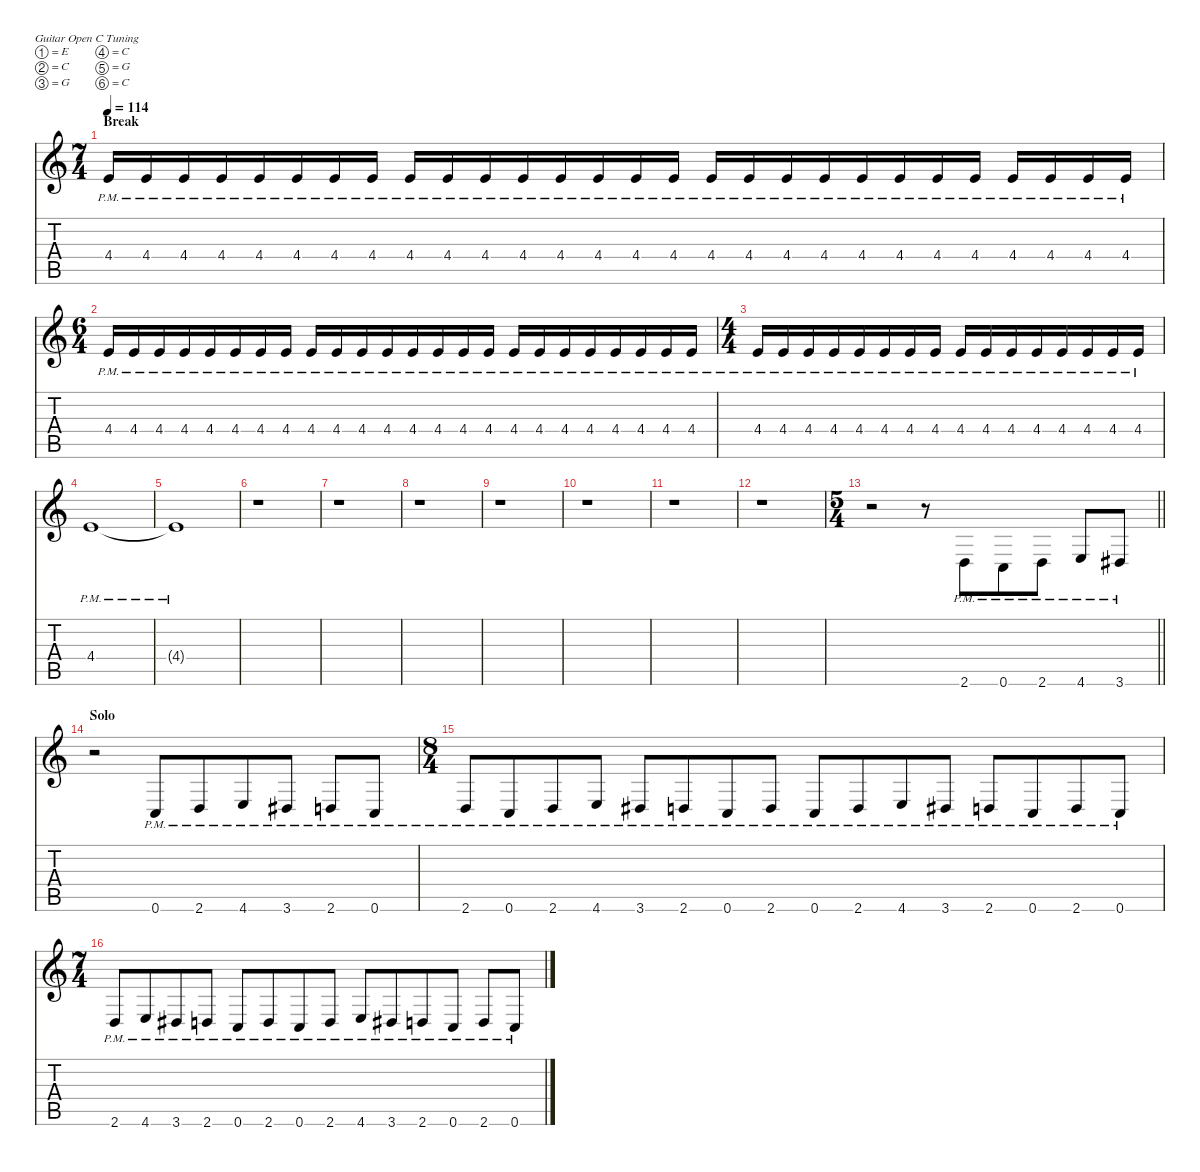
\defaultSystemsLayout 4
\hideDynamics
\bracketExtendMode nobrackets
\singleTrackTrackNamePolicy hidden
\multiTrackTrackNamePolicy hidden
\firstSystemTrackNameMode fullname
\firstSystemTrackNameOrientation horizontal
\otherSystemsTrackNameOrientation horizontal
\track ("GTR Overd 3-hid" "od.guit.") {instrument overdrivenguitar}
\staff {score tabs}
\tuning (E4 C4 G3 C3 G2 C2)
\ts (7 4)
\beaming (8 4 4 4 4)
\section ("" "Break")
\tempo 114
\clef g2
\ks c
4.4{pm}.16{dy f beam Up} 4.4{pm}.16{beam Up} 4.4{pm}.16{beam Up} 4.4{pm}.16{beam Up} 4.4{pm}.16{beam Up} 4.4{pm}.16{beam Up} 4.4{pm}.16{beam Up} 4.4{pm}.16{beam Up} 4.4{pm}.16{beam Up} 4.4{pm}.16{beam Up} 4.4{pm}.16{beam Up} 4.4{pm}.16{beam Up} 4.4{pm}.16{beam Up} 4.4{pm}.16{beam Up} 4.4{pm}.16{beam Up} 4.4{pm}.16{beam Up} 4.4{pm}.16{beam Up} 4.4{pm}.16{beam Up} 4.4{pm}.16{beam Up} 4.4{pm}.16{beam Up} 4.4{pm}.16{beam Up} 4.4{pm}.16{beam Up} 4.4{pm}.16{beam Up} 4.4{pm}.16{beam Up} 4.4{pm}.16{beam Up} 4.4{pm}.16{beam Up} 4.4{pm}.16{beam Up} 4.4{pm}.16{beam Up} |
\ts (6 4)
\beaming (8 4 4 4 4)
4.4{pm}.16{beam Up} 4.4{pm}.16{beam Up} 4.4{pm}.16{beam Up} 4.4{pm}.16{beam Up} 4.4{pm}.16{beam Up} 4.4{pm}.16{beam Up} 4.4{pm}.16{beam Up} 4.4{pm}.16{beam Up} 4.4{pm}.16{beam Up} 4.4{pm}.16{beam Up} 4.4{pm}.16{beam Up} 4.4{pm}.16{beam Up} 4.4{pm}.16{beam Up} 4.4{pm}.16{beam Up} 4.4{pm}.16{beam Up} 4.4{pm}.16{beam Up} 4.4{pm}.16{beam Up} 4.4{pm}.16{beam Up} 4.4{pm}.16{beam Up} 4.4{pm}.16{beam Up} 4.4{pm}.16{beam Up} 4.4{pm}.16{beam Up} 4.4{pm}.16{beam Up} 4.4{pm}.16{beam Up} |
\ts (4 4)
\beaming (8 4 4 4 4)
4.4{pm}.16{beam Up} 4.4{pm}.16{beam Up} 4.4{pm}.16{beam Up} 4.4{pm}.16{beam Up} 4.4{pm}.16{beam Up} 4.4{pm}.16{beam Up} 4.4{pm}.16{beam Up} 4.4{pm}.16{beam Up} 4.4{pm}.16{beam Up} 4.4{pm}.16{beam Up} 4.4{pm}.16{beam Up} 4.4{pm}.16{beam Up} 4.4{pm}.16{beam Up} 4.4{pm}.16{beam Up} 4.4{pm}.16{beam Up} 4.4{pm}.16{beam Up} |
4.4{pm}.1{beam Up} |
4.4{pm t}.1{beam Up} |
r.1{beam Down} |
r.1{beam Down} |
r.1{beam Down} |
r.1{beam Down} |
r.1{beam Down} |
r.1{beam Down} |
r.1{beam Down} |
\ts (5 4)
\beaming (8 4 4 4 4)
\barLineRight lightlight
r.2{beam Down} r.8{beam Down} 2.6{pm}.8{beam Up} 0.6{pm}.8{beam Up} 2.6{pm}.8{beam Up} 4.6{pm}.8{beam Up} 3.6{pm acc #}.8{beam Up} |
\section ("" "Solo")
r.2{beam Down} 0.6{pm}.8{beam Up} 2.6{pm}.8{beam Up} 4.6{pm}.8{beam Up} 3.6{pm acc #}.8{beam Up} 2.6{pm}.8{beam Up} 0.6{pm}.8{beam Up} |
\ts (8 4)
\beaming (8 4 4 4 4)
2.6{pm}.8{beam Up} 0.6{pm}.8{beam Up} 2.6{pm}.8{beam Up} 4.6{pm}.8{beam Up} 3.6{pm acc #}.8{beam Up} 2.6{pm}.8{beam Up} 0.6{pm}.8{beam Up} 2.6{pm}.8{beam Up} 0.6{pm}.8{beam Up} 2.6{pm}.8{beam Up} 4.6{pm}.8{beam Up} 3.6{pm acc #}.8{beam Up} 2.6{pm}.8{beam Up} 0.6{pm}.8{beam Up} 2.6{pm}.8{beam Up} 0.6{pm}.8{beam Up} |
\ts (7 4)
\beaming (8 4 4 4 4)
2.6{pm}.8{beam Up} 4.6{pm}.8{beam Up} 3.6{pm acc #}.8{beam Up} 2.6{pm}.8{beam Up} 0.6{pm}.8{beam Up} 2.6{pm}.8{beam Up} 0.6{pm}.8{beam Up} 2.6{pm}.8{beam Up} 4.6{pm}.8{beam Up} 3.6{pm acc #}.8{beam Up} 2.6{pm}.8{beam Up} 0.6{pm}.8{beam Up} 2.6{pm}.8{beam Up} 0.6{pm}.8{beam Up}
